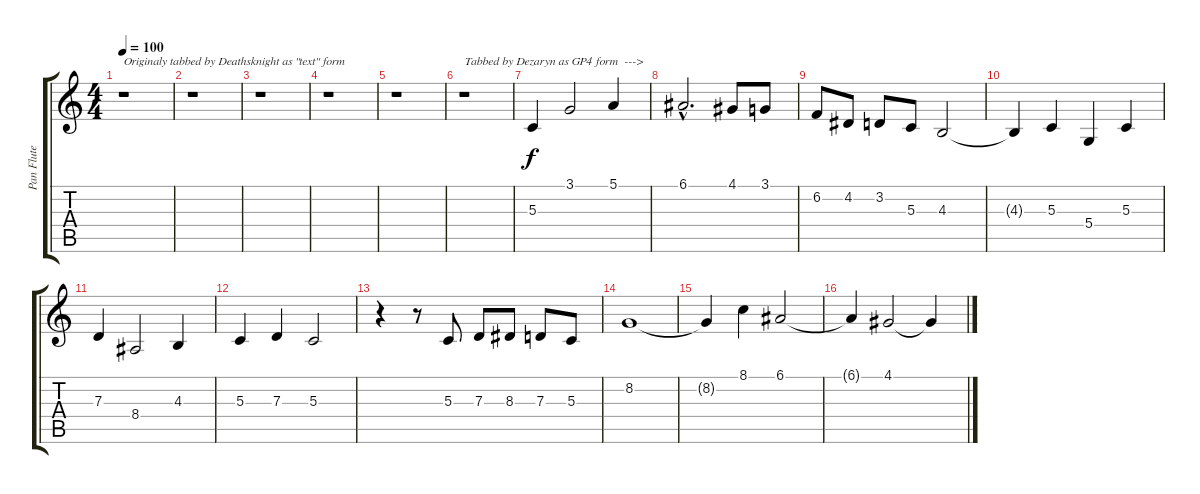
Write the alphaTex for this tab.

\track ("Pan Flute" "Pan Flute") {instrument panflute}
\staff {score tabs}
\tuning (E4 B3 G3 D3 A2 E2) {hide}
\ts (4 4)
\tempo 100
\clef g2
\ks c
r.1{txt "Originaly tabbed by Deathsknight as \"text\" form" dy f instrument panflute} |
r.1 |
r.1 |
r.1 |
r.1 |
r.1{txt "Tabbed by Dezaryn as GP4 form  ---> "} |
5.3.4 3.1.2 5.1.4 |
6.1{hac}.2{d} 4.1.8{txt ""} 3.1.8 |
6.2.8 4.2.8 3.2.8 5.3.8 4.3.2 |
4.3{t}.4 5.3.4 5.4.4 5.3.4 |
7.3.4 8.4.2 4.3.4 |
5.3.4 7.3.4 5.3.2 |
r.4 r.8 5.3.8 7.3.8 8.3.8 7.3.8 5.3.8 |
8.2.1 |
8.2{t}.4 8.1.4 6.1.2 |
6.1{t}.4 4.1.2 4.1{t}.4
